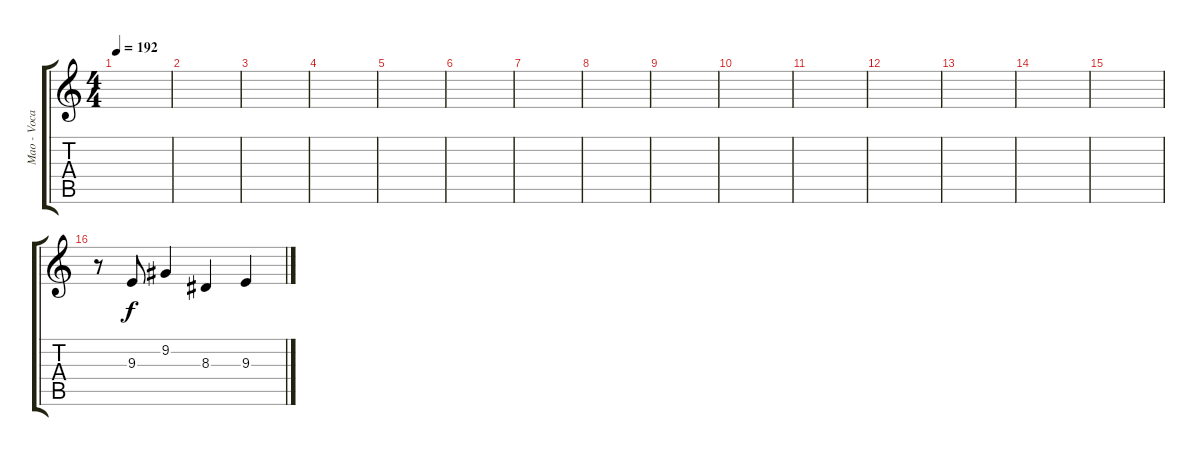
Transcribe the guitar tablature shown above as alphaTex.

\track ("Mao - Vocalist" "Mao - Voca") {instrument acousticgrandpiano}
\staff {score tabs}
\tuning (E4 B3 G3 D3 A2 E2) {hide}
\ts (4 4)
\tempo 192
\clef g2
\ks c
|
|
|
|
|
|
|
|
|
|
|
|
|
|
|
r.8 9.3.8 9.2.4 8.3.4 9.3.4
